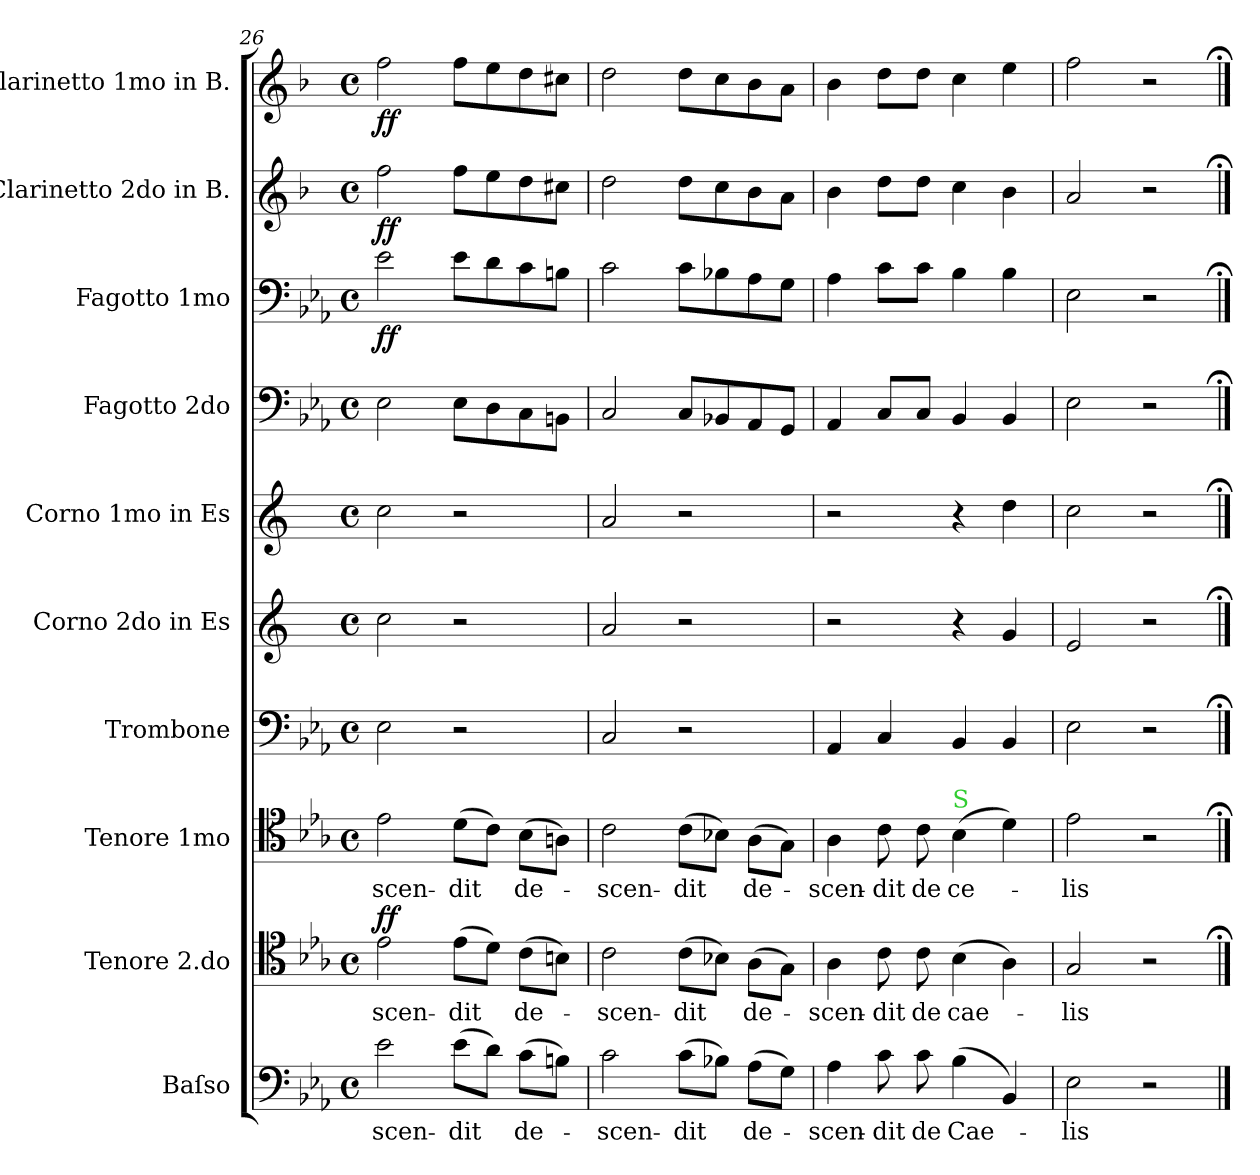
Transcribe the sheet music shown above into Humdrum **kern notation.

**kern	**text	**kern	**text	**dynam	**kern	**text	**kern	**kern	**kern	**kern	**kern	**dynam	**kern	**dynam	**kern	**dynam
*part10	*part10	*part9	*part9	*part9	*part8	*part8	*part7	*part6	*part5	*part4	*part3	*part3	*part2	*part2	*part1	*part1
*staff10	*staff10	*staff9	*staff9	*staff9	*staff8	*staff8	*staff7	*staff6	*staff5	*staff4	*staff3	*staff3	*staff2	*staff2	*staff1	*staff1
*I"Baſso	*	*I"Tenore 2.do	*	*	*I"Tenore 1mo	*	*I"Trombone	*I"Corno 2do in Es	*I"Corno 1mo in Es	*I"Fagotto 2do	*I"Fagotto 1mo	*	*I"Clarinetto 2do in B.	*	*I"Clarinetto 1mo in B.	*
*I'B	*	*	*	*	*	*	*I'trb	*	*I'cor I	*	*	*	*I'cl II	*	*I'cl I	*
*clefF4	*	*clefC4	*	*	*clefC4	*	*clefF4	*clefG2	*clefG2	*clefF4	*clefF4	*	*clefG2	*	*clefG2	*
*	*	*	*	*	*	*	*	*ITrd5c9	*ITrd5c9	*	*	*	*ITrd1c2	*	*ITrd1c2	*
*k[b-e-a-]	*	*k[b-e-a-]	*	*	*k[b-e-a-]	*	*k[b-e-a-]	*k[b-e-a-]	*k[b-e-a-]	*k[b-e-a-]	*k[b-e-a-]	*	*k[b-e-a-]	*	*k[b-e-a-]	*
*M4/4	*	*M4/4	*	*	*M4/4	*	*M4/4	*M4/4	*M4/4	*M4/4	*M4/4	*	*M4/4	*	*M4/4	*
*met(c)	*	*met(c)	*	*	*met(c)	*	*met(c)	*met(c)	*met(c)	*met(c)	*met(c)	*	*met(c)	*	*met(c)	*
=26	=26	=26	=26	=26	=26	=26	=26	=26	=26	=26	=26	=26	=26	=26	=26	=26
!	!	!	!	!LO:DY:b	!	!	!	!	!	!	!	!LO:DY:b	!	!LO:DY:b	!	!LO:DY:b
2e-\	-scen-	2e-\	-scen-	ff	2e-\	-scen-	2E-\	2e-\	2e-\	2E-\	2e-\	ff	2ee-\	ff	2ee-\	ff
(8e-\L	-dit	(8e-\L	-dit	.	(8d\L	-dit	2r	2r	2r	8E-\L	8e-\L	.	8ee-\L	.	8ee-\L	.
8d\J)	.	8d\J)	.	.	8c\J)	.	.	.	.	8D\	8d\	.	8dd\	.	8dd\	.
(8c\L	de-	(8c\L	de-	.	(8B-\L	de-	.	.	.	8C\	8c\	.	8cc\	.	8cc\	.
8Bn\J)	.	8Bn\J)	.	.	8An\J)	.	.	.	.	8BBn\J	8Bn\J	.	8bn\J	.	8bn\J	.
=27	=27	=27	=27	=27	=27	=27	=27	=27	=27	=27	=27	=27	=27	=27	=27	=27
2c\	-scen-	2c\	-scen-	.	2c\	-scen-	2C/	2c/	2c/	2C/	2c\	.	2cc\	.	2cc\	.
(8c\L	-dit	(8c\L	-dit	.	(8c\L	-dit	2r	2r	2r	8C/L	8c\L	.	8cc\L	.	8cc\L	.
8B-X\J)	.	8B-X\J)	.	.	8B-X\J)	.	.	.	.	8BB-X/	8B-X\	.	8b-\	.	8b-\	.
(8A-\L	de-	(8A-\L	de-	.	(8A-\L	de-	.	.	.	8AA-/	8A-\	.	8a-\	.	8a-\	.
8G\J)	.	8G\J)	.	.	8G\J)	.	.	.	.	8GG/J	8G\J	.	8g\J	.	8g\J	.
=28	=28	=28	=28	=28	=28	=28	=28	=28	=28	=28	=28	=28	=28	=28	=28	=28
4A-\	-scen-	4A-\	-scen-	.	4A-\	-scen-	4AA-/	2r	2r	4AA-/	4A-\	.	4a-\	.	4a-\	.
8c\	-dit	8c\	-dit	.	8c\	-dit	4C/	.	.	8C/L	8c\L	.	8cc\L	.	8cc\L	.
8c\	de	8c\	de	.	8c\	de	.	.	.	8C/J	8c\J	.	8cc\J	.	8cc\J	.
!	!	!	!	!	!LO:TX:a:color=limegreen:t=S	!	!	!	!	!	!	!	!	!	!	!
(4B-\	Cae-	(4B-\	cae-	.	(4B-\	ce-	4BB-/	4r	4r	4BB-/	4B-\	.	4b-\	.	4b-\	.
4BB-/)	.	4A-\)	.	.	4d\)	.	4BB-/	4B-/	4f\	4BB-/	4B-\	.	4a-\	.	4dd\	.
=29	=29	=29	=29	=29	=29	=29	=29	=29	=29	=29	=29	=29	=29	=29	=29	=29
2E-\	-lis	2G/	-lis	.	2e-\	-lis	2E-\	2G/	2e-\	2E-\	2E-\	.	2g/	.	2ee-\	.
2r	.	2r	.	.	2r	.	2r	2r	2r	2r	2r	.	2r	.	2r	.
==	==;	==;	==;	==;	==;	==;	==;	==;	==;	==;	==;	==;	==;	==;	==;	==;
*-	*-	*-	*-	*-	*-	*-	*-	*-	*-	*-	*-	*-	*-	*-	*-	*-
